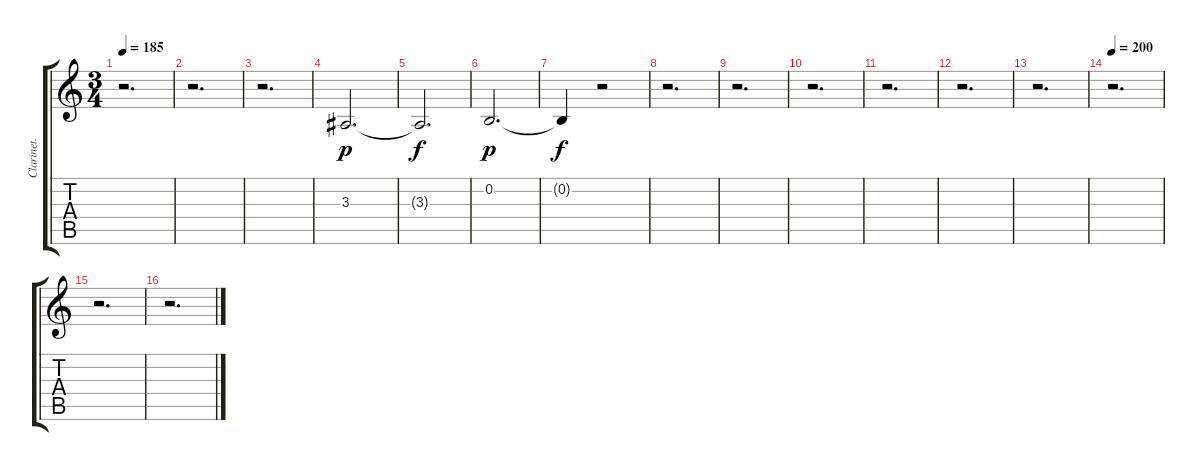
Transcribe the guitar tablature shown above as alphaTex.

\track ("Clarinet." "Clarinet.") {instrument clarinet}
\staff {score tabs}
\tuning (E4 B3 G3 D3 A2 E2) {hide}
\ts (3 4)
\tempo 185
\clef g2
\ks c
r.2{d dy f} |
r.2{d} |
r.2{d} |
3.3.2{d dy p} |
3.3{t}.2{d dy f} |
0.2.2{d dy p} |
0.2{t}.4{dy f} r.2 |
r.2{d} |
r.2{d} |
r.2{d} |
r.2{d} |
r.2{d} |
r.2{d} |
\tempo 200
r.2{d} |
r.2{d} |
r.2{d}
